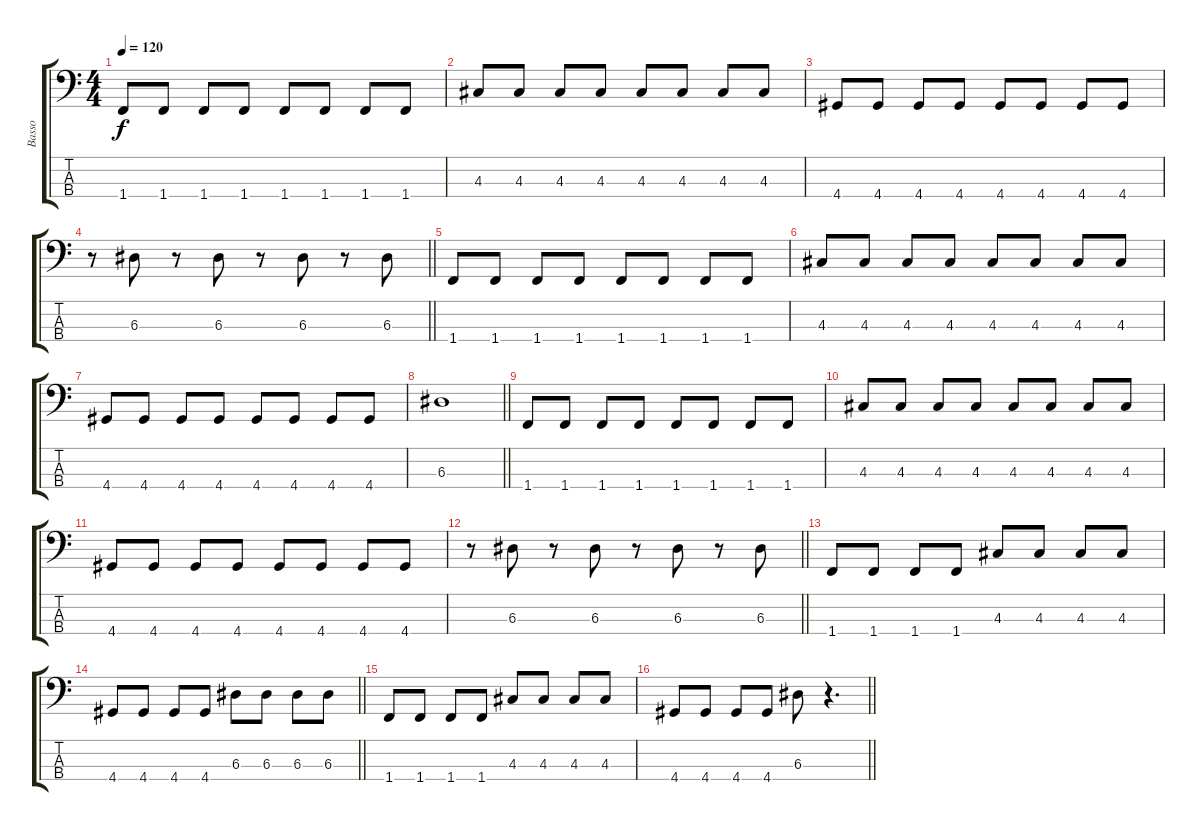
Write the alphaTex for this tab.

\track ("Basso" "Basso") {instrument electricbassfinger}
\staff {score tabs}
\tuning (G2 D2 A1 E1) {hide}
\ts (4 4)
\tempo 120
\clef f4
\ks c
1.4.8{dy f} 1.4.8 1.4.8 1.4.8 1.4.8 1.4.8 1.4.8 1.4.8 |
4.3.8 4.3.8 4.3.8 4.3.8 4.3.8 4.3.8 4.3.8 4.3.8 |
4.4.8 4.4.8 4.4.8 4.4.8 4.4.8 4.4.8 4.4.8 4.4.8 |
\barLineRight lightlight
r.8 6.3.8 r.8 6.3.8 r.8 6.3.8 r.8 6.3.8 |
1.4.8 1.4.8 1.4.8 1.4.8 1.4.8 1.4.8 1.4.8 1.4.8 |
4.3.8 4.3.8 4.3.8 4.3.8 4.3.8 4.3.8 4.3.8 4.3.8 |
4.4.8 4.4.8 4.4.8 4.4.8 4.4.8 4.4.8 4.4.8 4.4.8 |
\barLineRight lightlight
6.3.1 |
1.4.8 1.4.8 1.4.8 1.4.8 1.4.8 1.4.8 1.4.8 1.4.8 |
4.3.8 4.3.8 4.3.8 4.3.8 4.3.8 4.3.8 4.3.8 4.3.8 |
4.4.8 4.4.8 4.4.8 4.4.8 4.4.8 4.4.8 4.4.8 4.4.8 |
\barLineRight lightlight
r.8 6.3.8 r.8 6.3.8 r.8 6.3.8 r.8 6.3.8 |
1.4.8 1.4.8 1.4.8 1.4.8 4.3.8 4.3.8 4.3.8 4.3.8 |
\barLineRight lightlight
4.4.8 4.4.8 4.4.8 4.4.8 6.3.8 6.3.8 6.3.8 6.3.8 |
1.4.8 1.4.8 1.4.8 1.4.8 4.3.8 4.3.8 4.3.8 4.3.8 |
\barLineRight lightlight
4.4.8 4.4.8 4.4.8 4.4.8 6.3.8 r.4{d}
